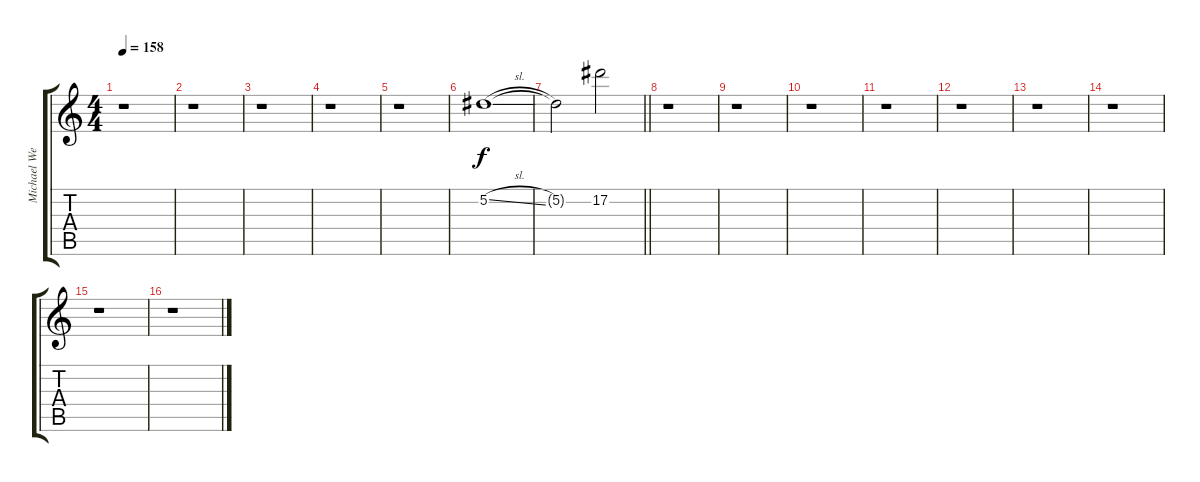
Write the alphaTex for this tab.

\track ("Michael Weikath" "Michael We") {instrument distortionguitar}
\staff {score tabs}
\tuning (Eb4 Bb3 Gb3 Db3 Ab2 Db2) {hide}
\ts (4 4)
\tempo 158
\clef g2
\ks c
r.1{dy f} |
r.1 |
r.1 |
r.1 |
r.1 |
5.2{sl}.1 |
\barLineRight lightlight
5.2{t}.2 17.2.2 |
\section ("" "")
r.1 |
r.1 |
r.1 |
r.1 |
r.1 |
r.1 |
r.1 |
r.1 |
r.1
